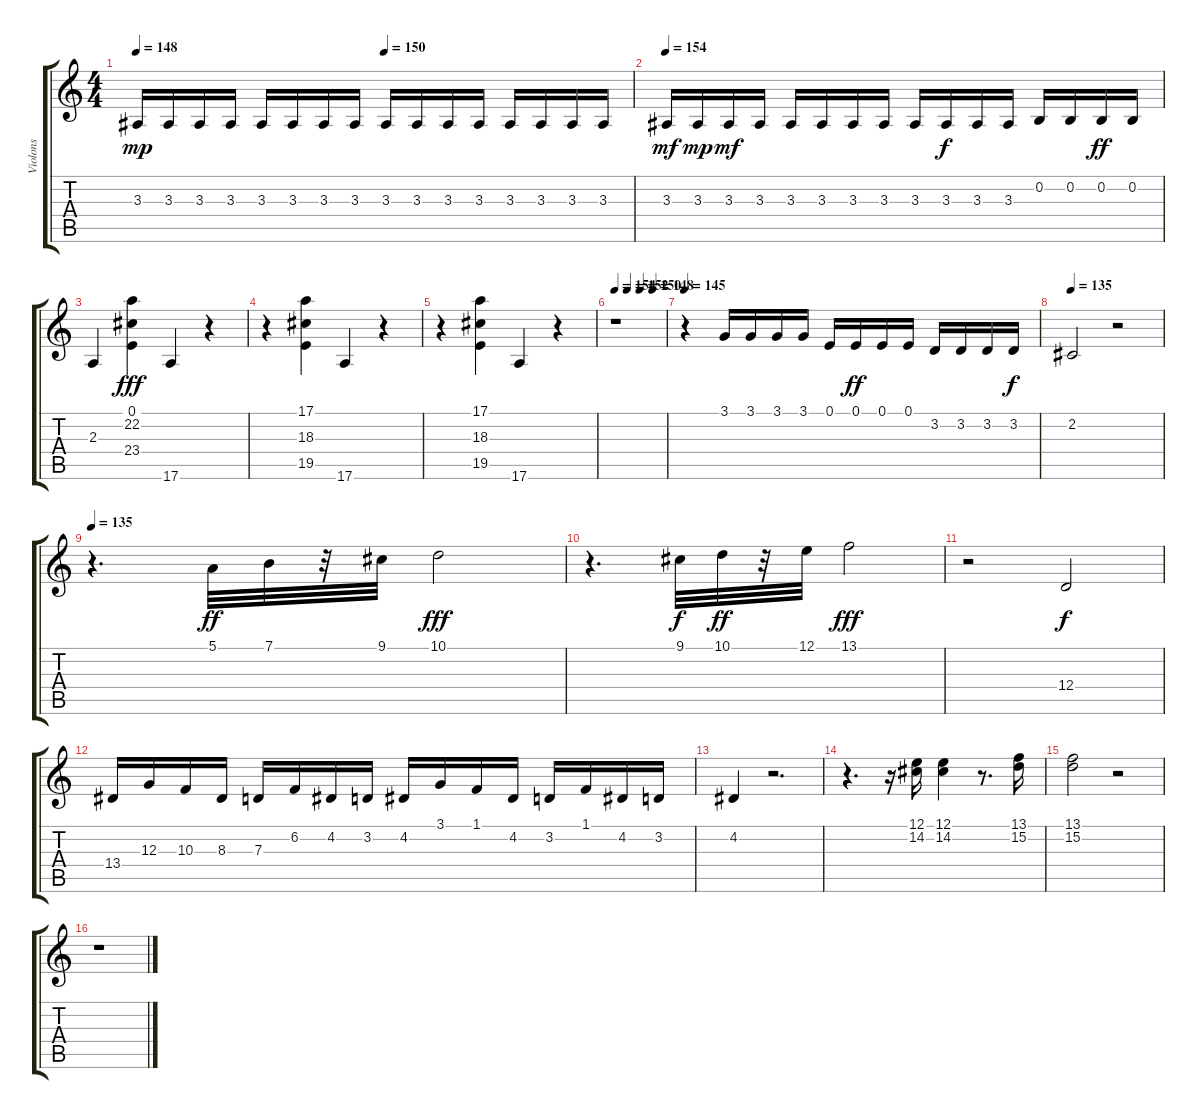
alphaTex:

\track ("Violons" "Violons") {instrument violin}
\staff {score tabs}
\tuning (E4 B3 G3 D3 A2 E2) {hide}
\ts (4 4)
\tempo 148
\tempo (150 0.5)
\clef g2
\ks c
3.3.16{dy mp} 3.3.16 3.3.16 3.3.16 3.3.16 3.3.16 3.3.16 3.3.16 3.3.16 3.3.16 3.3.16 3.3.16 3.3.16 3.3.16 3.3.16 3.3.16 |
\tempo 154
3.3.16{dy mf} 3.3.16{dy mp} 3.3.16{dy mf} 3.3.16 3.3.16 3.3.16 3.3.16 3.3.16 3.3.16 3.3.16{dy f} 3.3.16 3.3.16 0.2.16 0.2.16 0.2.16{dy ff} 0.2.16 |
2.3.4 (0.1 22.2 23.4).4{dy fff} 17.6.4 r.4 |
r.4 (17.1 18.3 19.5).4 17.6.4 r.4 |
r.4 (17.1 18.3 19.5).4 17.6.4 r.4 |
\tempo 154
\tempo (152 0.25)
\tempo (150 0.5)
\tempo (148 0.75)
r.1 |
\tempo 145
r.4 3.1.16 3.1.16 3.1.16 3.1.16 0.1.16 0.1.16{dy ff} 0.1.16 0.1.16 3.2.16 3.2.16 3.2.16 3.2.16{dy f} |
\tempo 135
2.2.2 r.2 |
\tempo 135
r.4{d} 5.1.32{dy ff} 7.1.32 r.32 9.1.32 10.1.2{dy fff} |
r.4{d} 9.1.32{dy f} 10.1.32{dy ff} r.32 12.1.32 13.1.2{dy fff} |
r.2 12.4.2{dy f} |
13.4.16 12.3.16 10.3.16 8.3.16 7.3.16 6.2.16 4.2.16 3.2.16 4.2.16 3.1.16 1.1.16 4.2.16 3.2.16 1.1.16 4.2.16 3.2.16 |
4.2.4 r.2{d} |
r.4{d} r.16 (12.1 14.2).16 (12.1 14.2).4 r.8{d} (13.1 15.2).16 |
(13.1 15.2).2 r.2 |
r.1
